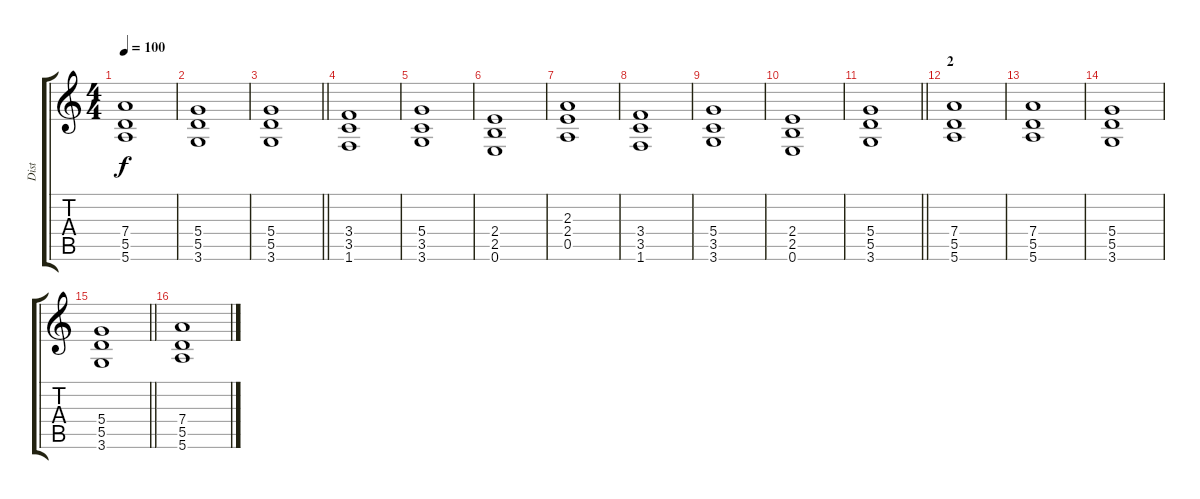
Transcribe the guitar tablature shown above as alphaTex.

\track ("Dist" "Dist") {instrument distortionguitar}
\staff {score tabs}
\tuning (E4 B3 G3 D3 A2 E2) {hide}
\ts (4 4)
\tempo 100
\clef g2
\ks c
(7.4 5.5 5.6).1{dy f} |
(5.4 5.5 3.6).1 |
\barLineRight lightlight
(5.4 5.5 3.6).1 |
(3.4 3.5 1.6).1 |
(5.4 3.5 3.6).1 |
(2.4 2.5 0.6).1 |
(2.3 2.4 0.5).1 |
(3.4 3.5 1.6).1 |
(5.4 3.5 3.6).1 |
(2.4 2.5 0.6).1 |
\barLineRight lightlight
(5.4 5.5 3.6).1 |
\section ("" "2")
(7.4 5.5 5.6).1 |
(7.4 5.5 5.6).1 |
(5.4 5.5 3.6).1 |
\barLineRight lightlight
(5.4 5.5 3.6).1 |
(7.4 5.5 5.6).1
